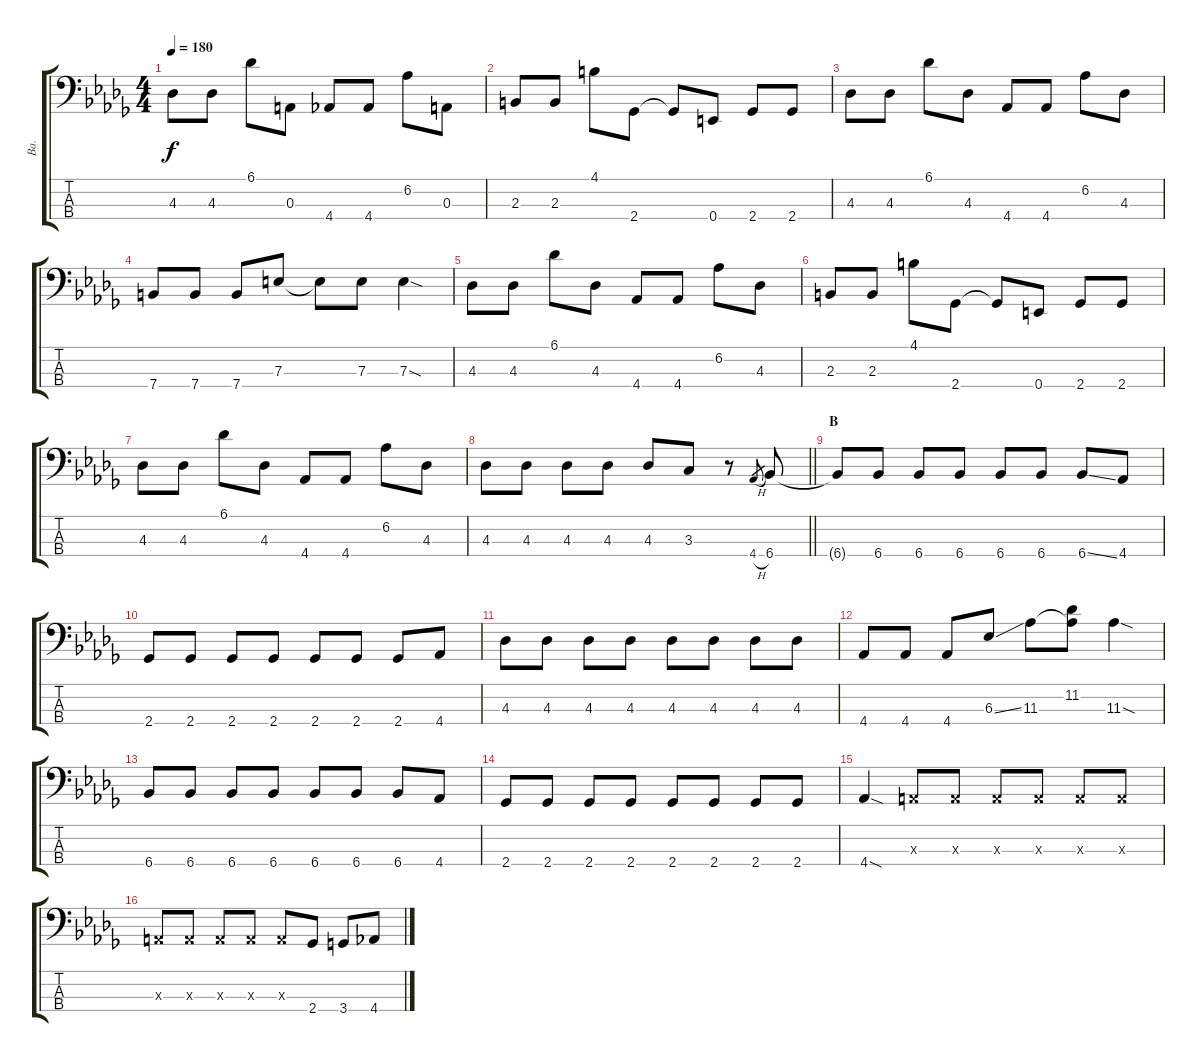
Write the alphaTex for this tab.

\track ("Ba." "Ba.") {instrument electricbassfinger}
\staff {score tabs}
\tuning (G2 D2 A1 E1) {hide}
\ts (4 4)
\tempo 180
\clef f4
\ks db
4.3.8{dy f} 4.3.8 6.1.8 0.3.8 4.4.8 4.4.8 6.2.8 0.3.8 |
2.3.8 2.3.8 4.1.8 2.4.8 2.4{t}.8 0.4.8 2.4.8 2.4.8 |
4.3.8 4.3.8 6.1.8 4.3.8 4.4.8 4.4.8 6.2.8 4.3.8 |
7.4.8 7.4.8 7.4.8 7.3.8 7.3{t}.8 7.3.8 7.3{sod}.4 |
4.3.8 4.3.8 6.1.8 4.3.8 4.4.8 4.4.8 6.2.8 4.3.8 |
2.3.8 2.3.8 4.1.8 2.4.8 2.4{t}.8 0.4.8 2.4.8 2.4.8 |
4.3.8 4.3.8 6.1.8 4.3.8 4.4.8 4.4.8 6.2.8 4.3.8 |
\barLineRight lightlight
4.3.8 4.3.8 4.3.8 4.3.8 4.3.8 3.3.8 r.8 4.4{h}.8{gr} 6.4.8 |
\section ("" "B")
6.4{t}.8 6.4.8 6.4.8 6.4.8 6.4.8 6.4.8 6.4{ss}.8 4.4.8 |
2.4.8 2.4.8 2.4.8 2.4.8 2.4.8 2.4.8 2.4.8 4.4.8 |
4.3.8 4.3.8 4.3.8 4.3.8 4.3.8 4.3.8 4.3.8 4.3.8 |
4.4.8 4.4.8 4.4.8 6.3{ss}.8 11.3.8 (11.2 11.3{t}).8 11.3{sod}.4 |
6.4.8 6.4.8 6.4.8 6.4.8 6.4.8 6.4.8 6.4.8 4.4.8 |
2.4.8 2.4.8 2.4.8 2.4.8 2.4.8 2.4.8 2.4.8 2.4.8 |
4.4{sod}.4 0.3{x}.8 0.3{x}.8 0.3{x}.8 0.3{x}.8 0.3{x}.8 0.3{x}.8 |
0.3{x}.8 0.3{x}.8 0.3{x}.8 0.3{x}.8 0.3{x}.8 2.4.8 3.4.8 4.4.8
